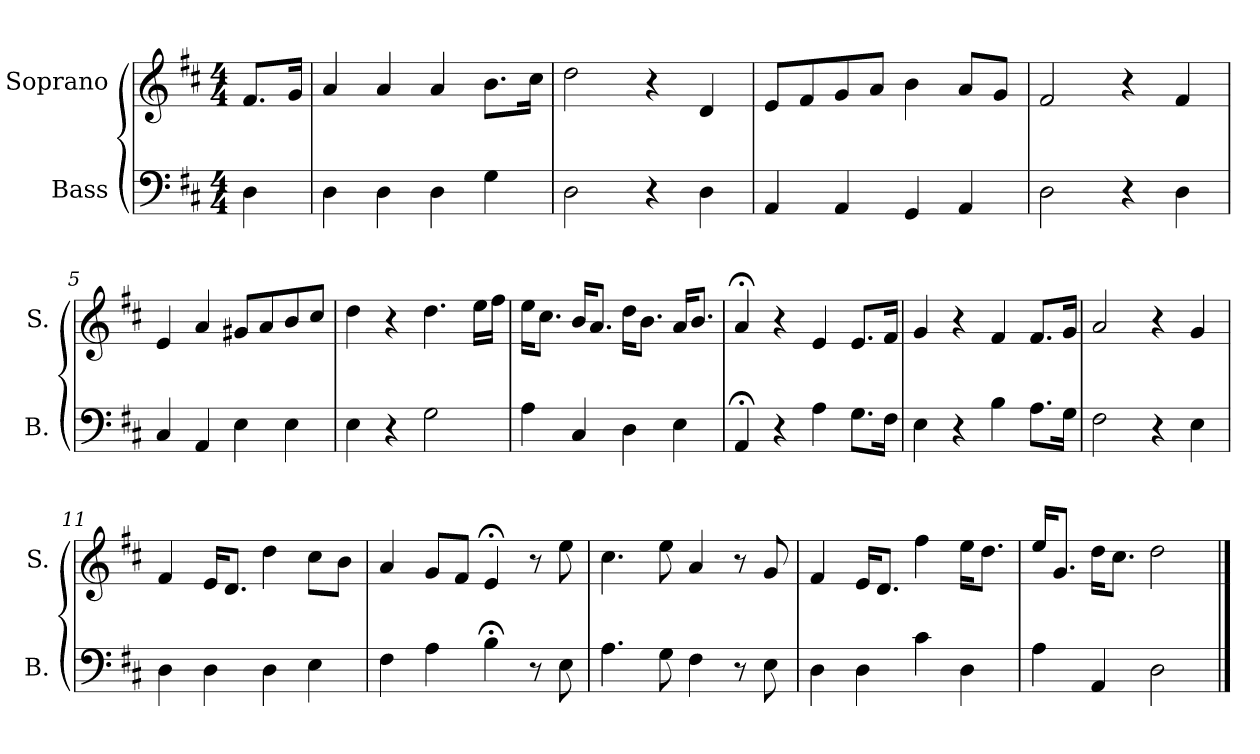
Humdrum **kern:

**kern	**kern
*part2	*part1
*staff2	*staff1
*I"Bass	*I"Soprano
*I'B.	*I'S.
*clefF4	*clefG2
*k[f#c#]	*k[f#c#]
*D:	*D:
*M4/4	*M4/4
=	=
4D\	8.f#/L
.	16g/Jk
=1	=1
4D\	4a/
4D\	4a/
4D\	4a/
4G\	8.b\L
.	16cc#\Jk
=2	=2
2D\	2dd\
4r	4r
4D\	4d/
=3	=3
4AA/	8e/L
.	8f#/
4AA/	8g/
.	8a/J
4GG/	4b\
4AA/	8a/L
.	8g/J
=4	=4
2D\	2f#/
4r	4r
4D\	4f#/
=5	=5
4C#/	4e/
4AA/	4a/
4E\	8g#X/L
.	8a/
4E\	8b/
.	8cc#/J
=6	=6
4E\	4dd\
4r	4r
2G\	4.dd\
.	16ee\LL
.	16ff#\JJ
!!LO:LB:g=z
=7	=7
4A\	16ee\KL
.	8.cc#\J
4C#/	16b/KL
.	8.a/J
4D\	16dd\KL
.	8.b\J
4E\	16a/KL
.	8.b/J
=8	=8
4AA;</	4a;</
4r	4r
4A\	4e/
8.G\L	8.e/L
16F#\Jk	16f#/Jk
=9	=9
4E\	4g/
4r	4r
4B\	4f#/
8.A\L	8.f#/L
16G\Jk	16g/Jk
=10	=10
2F#\	2a/
4r	4r
4E\	4g/
=11	=11
4D\	4f#/
4D\	16e/KL
.	8.d/J
4D\	4dd\
4E\	8cc#\L
.	8b\J
=12	=12
4F#\	4a/
4A\	8g/L
.	8f#/J
4B;<\	4e;</
8r	8r
8E\	8ee\
!!LO:LB:g=z
=13	=13
4.A\	4.cc#\
8G\	8ee\
4F#\	4a/
8r	8r
8E\	8g/
=14	=14
4D\	4f#/
4D\	16e/KL
.	8.d/J
4c#\	4ff#\
4D\	16ee\KL
.	8.dd\J
=15	=15
4A\	16ee/KL
.	8.g/J
4AA/	16dd\KL
.	8.cc#\J
2D\	2dd\
==	==
*-	*-
